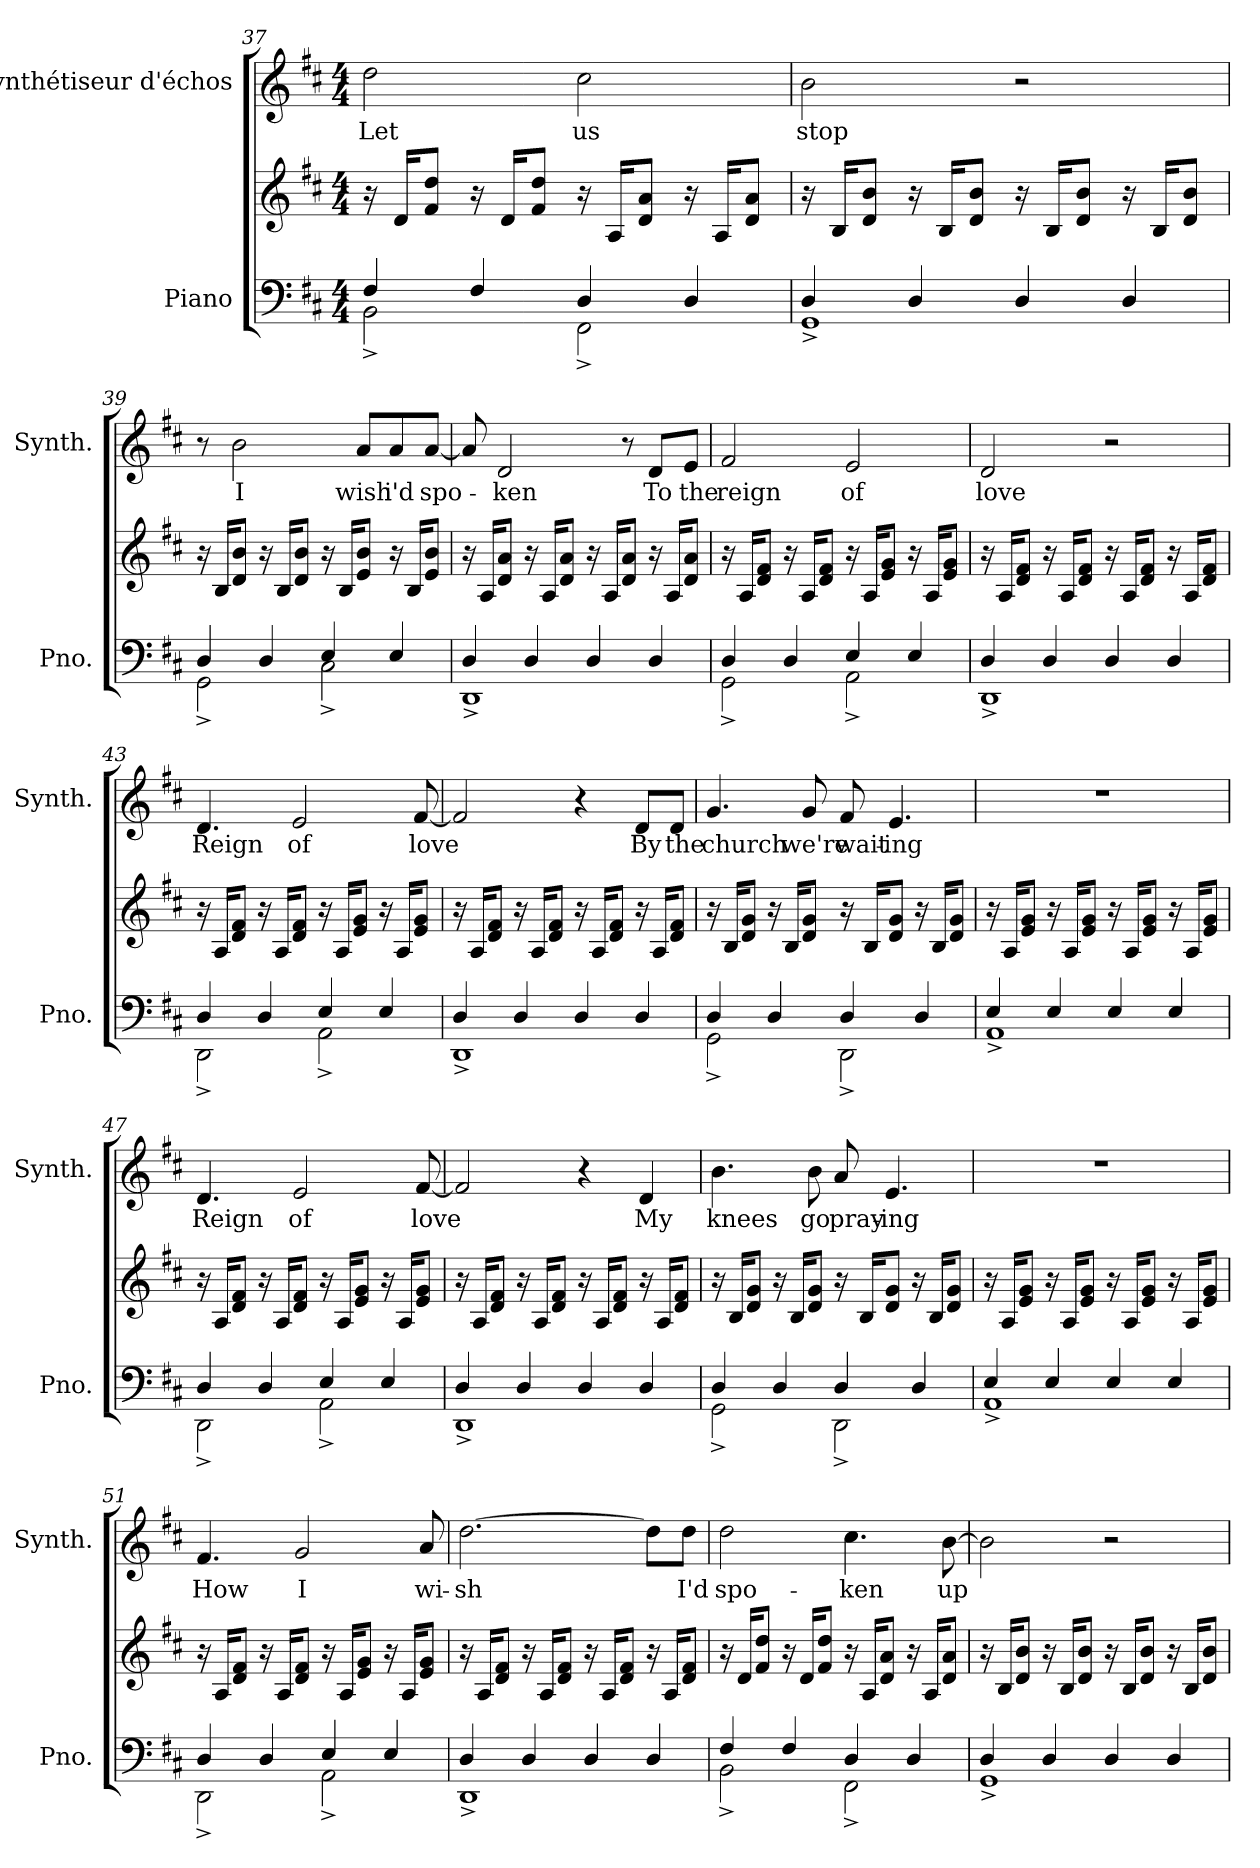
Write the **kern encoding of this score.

**kern	**kern	**kern	**text
*part2	*part2	*part1	*part1
*staff3	*staff2	*staff1	*staff1
*I"Piano	*	*I"Synthétiseur d'échos	*
*I'Pno.	*	*I'Synth.	*
*clefF4	*clefG2	*clefG2	*
*k[f#c#]	*k[f#c#]	*k[f#c#]	*
*M4/4	*M4/4	*M4/4	*
=37	=37	=37	=37
*^	*	*	*
!	!	!	!	!LO:LY:b
4F#/	2BB^\	16r	2dd\	Let
.	.	16d/KL	.	.
.	.	8f#/ 8dd/J	.	.
4F#/	.	16r	.	.
.	.	16d/KL	.	.
.	.	8f#/ 8dd/J	.	.
!	!	!	!	!LO:LY:b
4D/	2FF#^\	16r	2cc#\	us
.	.	16A/KL	.	.
.	.	8d/ 8a/J	.	.
4D/	.	16r	.	.
.	.	16A/KL	.	.
.	.	8d/ 8a/J	.	.
=38	=38	=38	=38	=38
!	!	!	!	!LO:LY:b
4D/	1GG^	16r	2b\	stop
.	.	16B/KL	.	.
.	.	8d/ 8b/J	.	.
4D/	.	16r	.	.
.	.	16B/KL	.	.
.	.	8d/ 8b/J	.	.
4D/	.	16r	2r	.
.	.	16B/KL	.	.
.	.	8d/ 8b/J	.	.
4D/	.	16r	.	.
.	.	16B/KL	.	.
.	.	8d/ 8b/J	.	.
!!LO:LB:g=z
=39	=39	=39	=39	=39
4D/	2GG^\	16r	8r	.
.	.	16B/KL	.	.
!	!	!	!	!LO:LY:b
.	.	8d/ 8b/J	2b\	I
4D/	.	16r	.	.
.	.	16B/KL	.	.
.	.	8d/ 8b/J	.	.
4E/	2C#^\	16r	.	.
.	.	16B/KL	.	.
!	!	!	!	!LO:LY:b
.	.	8e/ 8b/J	8a/L	wish
!	!	!	!	!LO:LY:b
4E/	.	16r	8a/	i'd
.	.	16B/KL	.	.
!	!	!	!	!LO:LY:b
.	.	8e/ 8b/J	[8a/J	spo-
=40	=40	=40	=40	=40
4D/	1DD^	16r	8a/]	.
.	.	16A/KL	.	.
!	!	!	!	!LO:LY:b
.	.	8d/ 8a/J	2d/	-ken
4D/	.	16r	.	.
.	.	16A/KL	.	.
.	.	8d/ 8a/J	.	.
4D/	.	16r	.	.
.	.	16A/KL	.	.
.	.	8d/ 8a/J	8r	.
!	!	!	!	!LO:LY:b
4D/	.	16r	8d/L	To
.	.	16A/KL	.	.
!	!	!	!	!LO:LY:b
.	.	8d/ 8a/J	8e/J	the
=41	=41	=41	=41	=41
!	!	!	!	!LO:LY:b
4D/	2GG^\	16r	2f#/	reign
.	.	16A/KL	.	.
.	.	8d/ 8f#/J	.	.
4D/	.	16r	.	.
.	.	16A/KL	.	.
.	.	8d/ 8f#/J	.	.
!	!	!	!	!LO:LY:b
4E/	2AA^\	16r	2e/	of
.	.	16A/KL	.	.
.	.	8e/ 8g/J	.	.
4E/	.	16r	.	.
.	.	16A/KL	.	.
.	.	8e/ 8g/J	.	.
!!LO:PB:g=z
=42	=42	=42	=42	=42
!	!	!	!	!LO:LY:b
4D/	1DD^	16r	2d/	love
.	.	16A/KL	.	.
.	.	8d/ 8f#/J	.	.
4D/	.	16r	.	.
.	.	16A/KL	.	.
.	.	8d/ 8f#/J	.	.
4D/	.	16r	2r	.
.	.	16A/KL	.	.
.	.	8d/ 8f#/J	.	.
4D/	.	16r	.	.
.	.	16A/KL	.	.
.	.	8d/ 8f#/J	.	.
=43	=43	=43	=43	=43
!	!	!	!	!LO:LY:b
4D/	2DD^\	16r	4.d/	Reign
.	.	16A/KL	.	.
.	.	8d/ 8f#/J	.	.
4D/	.	16r	.	.
.	.	16A/KL	.	.
!	!	!	!	!LO:LY:b
.	.	8d/ 8f#/J	2e/	of
4E/	2AA^\	16r	.	.
.	.	16A/KL	.	.
.	.	8e/ 8g/J	.	.
4E/	.	16r	.	.
.	.	16A/KL	.	.
!	!	!	!	!LO:LY:b
.	.	8e/ 8g/J	[8f#/	love
=44	=44	=44	=44	=44
4D/	1DD^	16r	2f#/]	.
.	.	16A/KL	.	.
.	.	8d/ 8f#/J	.	.
4D/	.	16r	.	.
.	.	16A/KL	.	.
.	.	8d/ 8f#/J	.	.
4D/	.	16r	4r	.
.	.	16A/KL	.	.
.	.	8d/ 8f#/J	.	.
!	!	!	!	!LO:LY:b
4D/	.	16r	8d/L	By
.	.	16A/KL	.	.
!	!	!	!	!LO:LY:b
.	.	8d/ 8f#/J	8d/J	the
!!LO:LB:g=z
=45	=45	=45	=45	=45
!	!	!	!	!LO:LY:b
4D/	2GG^\	16r	4.g/	church
.	.	16B/KL	.	.
.	.	8d/ 8g/J	.	.
4D/	.	16r	.	.
.	.	16B/KL	.	.
!	!	!	!	!LO:LY:b
.	.	8d/ 8g/J	8g/	we're
!	!	!	!	!LO:LY:b
4D/	2DD^\	16r	8f#/	wait-
.	.	16B/KL	.	.
!	!	!	!	!LO:LY:b
.	.	8d/ 8g/J	4.e/	-ing
4D/	.	16r	.	.
.	.	16B/KL	.	.
.	.	8d/ 8g/J	.	.
=46	=46	=46	=46	=46
4E/	1AA^	16r	1r	.
.	.	16A/KL	.	.
.	.	8e/ 8g/J	.	.
4E/	.	16r	.	.
.	.	16A/KL	.	.
.	.	8e/ 8g/J	.	.
4E/	.	16r	.	.
.	.	16A/KL	.	.
.	.	8e/ 8g/J	.	.
4E/	.	16r	.	.
.	.	16A/KL	.	.
.	.	8e/ 8g/J	.	.
=47	=47	=47	=47	=47
!	!	!	!	!LO:LY:b
4D/	2DD^\	16r	4.d/	Reign
.	.	16A/KL	.	.
.	.	8d/ 8f#/J	.	.
4D/	.	16r	.	.
.	.	16A/KL	.	.
!	!	!	!	!LO:LY:b
.	.	8d/ 8f#/J	2e/	of
4E/	2AA^\	16r	.	.
.	.	16A/KL	.	.
.	.	8e/ 8g/J	.	.
4E/	.	16r	.	.
.	.	16A/KL	.	.
!	!	!	!	!LO:LY:b
.	.	8e/ 8g/J	[8f#/	love
!!LO:LB:g=z
=48	=48	=48	=48	=48
4D/	1DD^	16r	2f#/]	.
.	.	16A/KL	.	.
.	.	8d/ 8f#/J	.	.
4D/	.	16r	.	.
.	.	16A/KL	.	.
.	.	8d/ 8f#/J	.	.
4D/	.	16r	4r	.
.	.	16A/KL	.	.
.	.	8d/ 8f#/J	.	.
!	!	!	!	!LO:LY:b
4D/	.	16r	4d/	My
.	.	16A/KL	.	.
.	.	8d/ 8f#/J	.	.
=49	=49	=49	=49	=49
!	!	!	!	!LO:LY:b
4D/	2GG^\	16r	4.b\	knees
.	.	16B/KL	.	.
.	.	8d/ 8g/J	.	.
4D/	.	16r	.	.
.	.	16B/KL	.	.
!	!	!	!	!LO:LY:b
.	.	8d/ 8g/J	8b\	go
!	!	!	!	!LO:LY:b
4D/	2DD^\	16r	8a/	pray-
.	.	16B/KL	.	.
!	!	!	!	!LO:LY:b
.	.	8d/ 8g/J	4.e/	-ing
4D/	.	16r	.	.
.	.	16B/KL	.	.
.	.	8d/ 8g/J	.	.
=50	=50	=50	=50	=50
4E/	1AA^	16r	1r	.
.	.	16A/KL	.	.
.	.	8e/ 8g/J	.	.
4E/	.	16r	.	.
.	.	16A/KL	.	.
.	.	8e/ 8g/J	.	.
4E/	.	16r	.	.
.	.	16A/KL	.	.
.	.	8e/ 8g/J	.	.
4E/	.	16r	.	.
.	.	16A/KL	.	.
.	.	8e/ 8g/J	.	.
!!LO:LB:g=z
=51	=51	=51	=51	=51
!	!	!	!	!LO:LY:b
4D/	2DD^\	16r	4.f#/	How
.	.	16A/KL	.	.
.	.	8d/ 8f#/J	.	.
4D/	.	16r	.	.
.	.	16A/KL	.	.
!	!	!	!	!LO:LY:b
.	.	8d/ 8f#/J	2g/	I
4E/	2AA^\	16r	.	.
.	.	16A/KL	.	.
.	.	8e/ 8g/J	.	.
4E/	.	16r	.	.
.	.	16A/KL	.	.
!	!	!	!	!LO:LY:b
.	.	8e/ 8g/J	8a/	wi-
=52	=52	=52	=52	=52
!	!	!	!	!LO:LY:b
4D/	1DD^	16r	[2.dd\	-sh
.	.	16A/KL	.	.
.	.	8d/ 8f#/J	.	.
4D/	.	16r	.	.
.	.	16A/KL	.	.
.	.	8d/ 8f#/J	.	.
4D/	.	16r	.	.
.	.	16A/KL	.	.
.	.	8d/ 8f#/J	.	.
4D/	.	16r	8dd\L]	.
.	.	16A/KL	.	.
!	!	!	!	!LO:LY:b
.	.	8d/ 8f#/J	8dd\J	I'd
=53	=53	=53	=53	=53
!	!	!	!	!LO:LY:b
4F#/	2BB^\	16r	2dd\	spo-
.	.	16d/KL	.	.
.	.	8f#/ 8dd/J	.	.
4F#/	.	16r	.	.
.	.	16d/KL	.	.
.	.	8f#/ 8dd/J	.	.
!	!	!	!	!LO:LY:b
4D/	2FF#^\	16r	4.cc#\	-ken
.	.	16A/KL	.	.
.	.	8d/ 8a/J	.	.
4D/	.	16r	.	.
.	.	16A/KL	.	.
!	!	!	!	!LO:LY:b
.	.	8d/ 8a/J	[8b\	up
!!LO:PB:g=z
=54	=54	=54	=54	=54
4D/	1GG^	16r	2b\]	.
.	.	16B/KL	.	.
.	.	8d/ 8b/J	.	.
4D/	.	16r	.	.
.	.	16B/KL	.	.
.	.	8d/ 8b/J	.	.
4D/	.	16r	2r	.
.	.	16B/KL	.	.
.	.	8d/ 8b/J	.	.
4D/	.	16r	.	.
.	.	16B/KL	.	.
.	.	8d/ 8b/J	.	.
*v	*v	*	*	*
=	=	=	=
*-	*-	*-	*-
